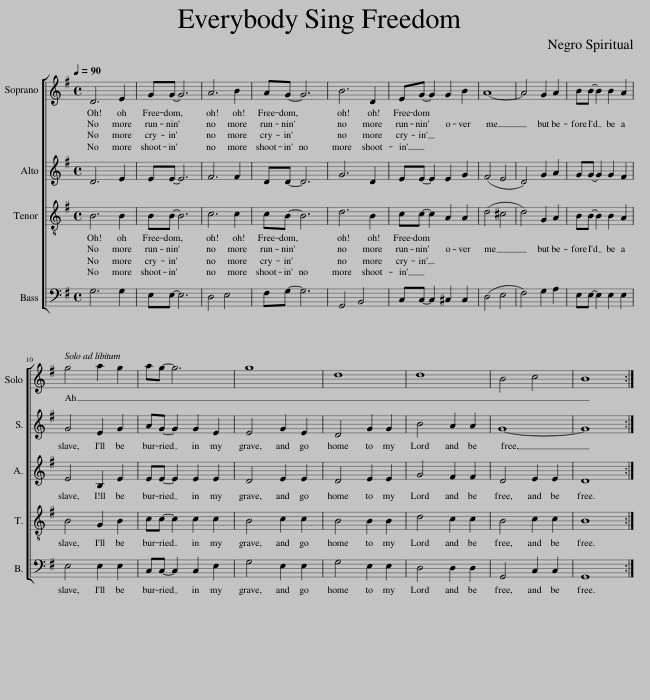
X:1
%%score [ 1 2 3 4 5 ]
L:1/8
Q:1/4=90
M:4/4
I:linebreak $
K:G
V:1 treble
V:2 treble
V:3 treble
V:4 treble-8
V:5 bass
V:1
 z8 | z8 | z8 | z8 | z8 | %5
 z8 | z8 | z8 | z8 |$ g4 a2 g2 | %10
 ag- g6 | g8 | d8 | d8 | B4 c4 | %15
 B8 :| %16
V:2
 D6 E2 | GG- G6 | A6 B2 | AG- G6 | B6 D2 | %5
 EG- G2 G2 B2 | A8- | A4 G2 A2 | BB- B2 B2 A2 |$ G4 E2 G2 | %10
 AG- G2 G2 E2 | E4 G2 E2 | D4 G2 G2 | B4 A2 A2 | G8- | %15
 G8 :| %16
V:3
 D6 E2 | EE- E6 | F6 F2 | DD- D6 | G6 D2 | %5
 EE- E2 E2 G2 | (F4 E4 | D4) G2 A2 | GG- G2 G2 F2 |$ E4 B,2 E2 | %10
 EE- E2 E2 E2 | D4 E2 E2 | D4 E2 E2 | G4 F2 F2 | D4 E2 E2 | %15
 D8 :| %16
V:4
 B6 B2 | BB- B6 | c6 c2 | cB- B6 | d6 B2 | %5
 cc- c2 A2 A2 | (d4 ^c4 | d4) G2 A2 | BB- B2 B2 A2 |$ B4 G2 B2 | %10
 cc- c2 c2 c2 | B4 c2 c2 | B4 B2 B2 | d4 c2 c2 | B4 c2 c2 | %15
 B8 :| %16
V:5
 G,6 G,2 | E,E,- E,6 | D,4 E,4 | F,G,- G,6 | G,,4 B,,4 | %5
 C,C,- C,2 ^C,2 C,2 | (D,4 E,4 | F,4) G,2 A,2 | E,E,- E,2 E,2 E,2 |$ E,4 E,2 E,2 | %10
 C,C,- C,2 C,2 E,2 | G,4 E,2 E,2 | G,4 E,2 E,2 | D,4 D,2 D,2 | G,,4 C,2 C,2 | %15
 G,,8 :| %16
